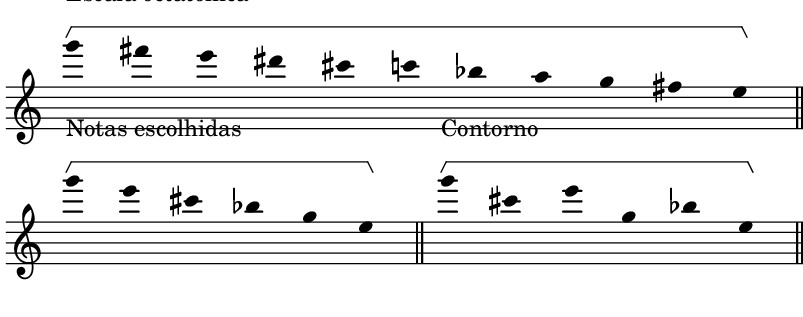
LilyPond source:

\version "2.11.64"

\include "../config/lib.ly"

\score {
  \new Staff \with {
    \remove "Time_signature_engraver"
    \remove "Bar_number_engraver"
  }{
      \override Stem #'transparent = ##t
      \relative c'''' {
        \time 11/4
        \bracketUp
        \override TextScript #'extra-offset = #'( 0 . 2 )
        g4\startGroup^\markup{Escala octatônica} fis e dis cis c bes a g4 fis e\stopGroup \bar "||"
        \time 6/4
        \break
        g'\startGroup^\markup{Notas escolhidas} e cis bes g e\stopGroup \bar "||"
        g'\startGroup^\markup{Contorno} cis, e g, bes e,\stopGroup \bar "||"
      }
    }
  \layout {
    \context {
      \Staff \consists "Horizontal_bracket_engraver"
    }
    \context {
      \Score
      \remove "Bar_number_engraver"
    }
  }
}
\paper {
  paper-width = 13.6\cm
  paper-height = 6\cm
  line-width = 13.5\cm
  top-margin = -.1\cm
  left-margin = .1\cm
  bottom-margin = -2\cm
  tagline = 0
  indent = #0
  print-page-number = #'nil
}
